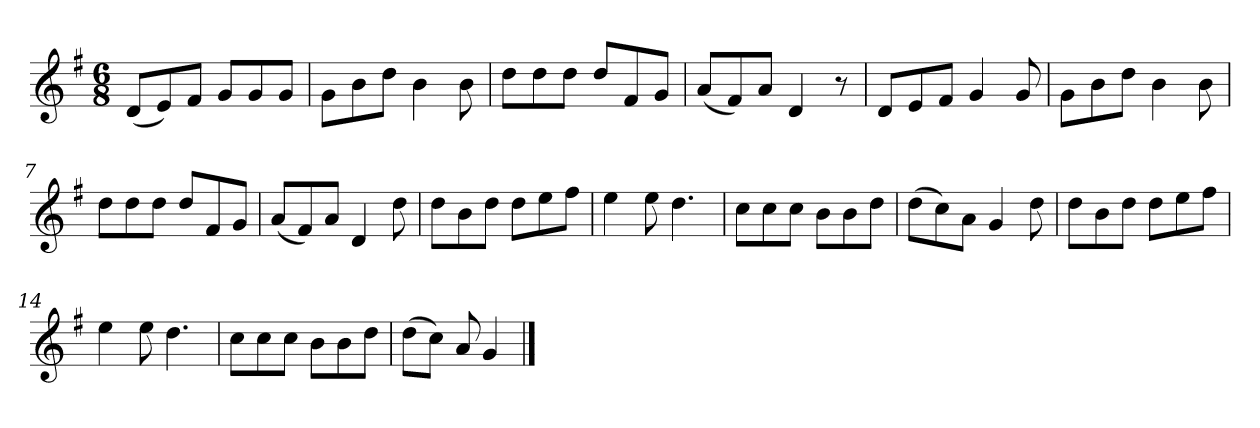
**kern
*part1
*staff1
*k[f#]
*M6/8
*MM120
=1
(8dL
8e)
8f#J
8gL
8g
8gJ
=2
8gL
8b
8ddJ
4b
8b
=3
8ddL
8dd
8ddJ
8ddL
8f#
8gJ
=4
(8aL
8f#)
8aJ
4d
8r
=5
8dL
8e
8f#J
4g
8g
=6
8gL
8b
8ddJ
4b
8b
=7
8ddL
8dd
8ddJ
8ddL
8f#
8gJ
=8
(8aL
8f#)
8aJ
4d
8dd
=9
8ddL
8b
8ddJ
8ddL
8ee
8ff#J
=10
4ee
8ee
4.dd
=11
8ccL
8cc
8ccJ
8bL
8b
8ddJ
=12
(8ddL
8cc)
8aJ
4g
8dd
=13
8ddL
8b
8ddJ
8ddL
8ee
8ff#J
=14
4ee
8ee
4.dd
=15
8ccL
8cc
8ccJ
8bL
8b
8ddJ
=16
(8ddL
8ccJ)
8a
4g
==
*-
